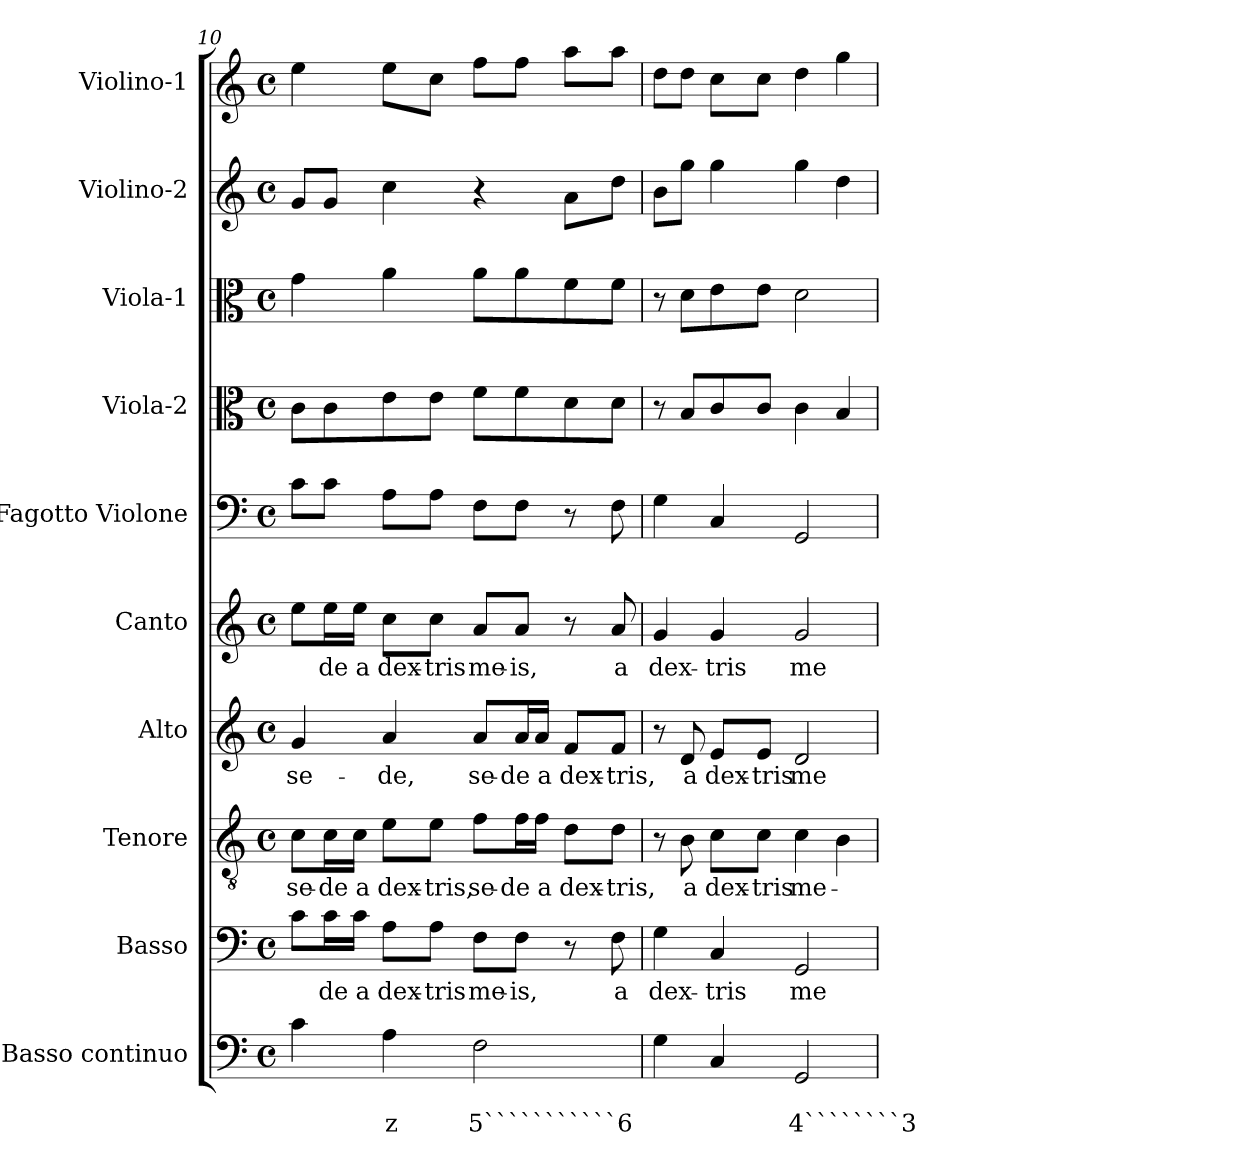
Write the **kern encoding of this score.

**kern	**text	**text	**kern	**text	**kern	**text	**kern	**text	**kern	**text	**kern	**kern	**kern	**kern	**kern
*part10	*part10	*part10	*part9	*part9	*part8	*part8	*part7	*part7	*part6	*part6	*part5	*part4	*part3	*part2	*part1
*staff10	*staff10	*staff10	*staff9	*staff9	*staff8	*staff8	*staff7	*staff7	*staff6	*staff6	*staff5	*staff4	*staff3	*staff2	*staff1
*I"Basso continuo	*	*	*I"Basso	*	*I"Tenore	*	*I"Alto	*	*I"Canto	*	*I"Fagotto Violone	*I"Viola-2	*I"Viola-1	*I"Violino-2	*I"Violino-1
*I'BC	*	*	*I'B	*	*I'T	*	*I'A	*	*I'C	*	*I'Fg	*I'Va2	*I'Va1	*I'Vi2	*I'Vi1
*clefF4	*	*	*clefF4	*	*clefGv2	*	*clefG2	*	*clefG2	*	*clefF4	*clefC3	*clefC3	*clefG2	*clefG2
*k[]	*	*	*k[]	*	*k[]	*	*k[]	*	*k[]	*	*k[]	*k[]	*k[]	*k[]	*k[]
*C:	*	*	*C:	*	*C:	*	*C:	*	*C:	*	*C:	*C:	*C:	*C:	*C:
*M4/4	*	*	*M4/4	*	*M4/4	*	*M4/4	*	*M4/4	*	*M4/4	*M4/4	*M4/4	*M4/4	*M4/4
*met(c)	*	*	*met(c)	*	*met(c)	*	*met(c)	*	*met(c)	*	*met(c)	*met(c)	*met(c)	*met(c)	*met(c)
=10	=10	=10	=10	=10	=10	=10	=10	=10	=10	=10	=10	=10	=10	=10	=10
!	!	!	!	!	!	!LO:LY:b	!	!	!	!	!	!	!	!	!
!	!	!	!	!	!	!	!	!LO:LY:b	!	!	!	!	!	!	!
4c\	.	.	8c\L	.	8c\L	se-	4g/	se-	8ee\L	.	8c\L	8c\L	4g\	8g/L	4ee\
!	!	!	!	!LO:LY:b	!	!	!	!	!	!	!	!	!	!	!
!	!	!	!	!	!	!LO:LY:b	!	!	!	!	!	!	!	!	!
!	!	!	!	!	!	!	!	!	!	!LO:LY:b	!	!	!	!	!
.	.	.	16c\L	-de	16c\L	-de	.	.	16ee\L	-de	8c\J	8c\	.	8g/J	.
!	!	!	!	!LO:LY:b	!	!	!	!	!	!	!	!	!	!	!
!	!	!	!	!	!	!LO:LY:b	!	!	!	!	!	!	!	!	!
!	!	!	!	!	!	!	!	!	!	!LO:LY:b	!	!	!	!	!
.	.	.	16c\JJ	a	16c\JJ	a	.	.	16ee\JJ	a	.	.	.	.	.
!	!	!LO:LY:b	!	!	!	!	!	!	!	!	!	!	!	!	!
!	!	!	!	!LO:LY:b	!	!	!	!	!	!	!	!	!	!	!
!	!	!	!	!	!	!LO:LY:b	!	!	!	!	!	!	!	!	!
!	!	!	!	!	!	!	!	!LO:LY:b	!	!	!	!	!	!	!
!	!	!	!	!	!	!	!	!	!	!LO:LY:b	!	!	!	!	!
4A\	.	z	8A\L	dex-	8e\L	dex-	4a/	-de,	8cc\L	dex-	8A\L	8e\	4a\	4cc\	8ee\L
!	!	!	!	!LO:LY:b	!	!	!	!	!	!	!	!	!	!	!
!	!	!	!	!	!	!LO:LY:b	!	!	!	!	!	!	!	!	!
!	!	!	!	!	!	!	!	!	!	!LO:LY:b	!	!	!	!	!
.	.	.	8A\J	-tris	8e\J	-tris,	.	.	8cc\J	-tris	8A\J	8e\J	.	.	8cc\J
!	!	!LO:LY:b	!	!	!	!	!	!	!	!	!	!	!	!	!
!	!	!	!	!LO:LY:b	!	!	!	!	!	!	!	!	!	!	!
!	!	!	!	!	!	!LO:LY:b	!	!	!	!	!	!	!	!	!
!	!	!	!	!	!	!	!	!LO:LY:b	!	!	!	!	!	!	!
!	!	!	!	!	!	!	!	!	!	!LO:LY:b	!	!	!	!	!
2F\	.	5```````````6	8F\L	me-	8f\L	se-	8a/L	se-	8a/L	me-	8F\L	8f\L	8a\L	4r	8ff\L
!	!	!	!	!LO:LY:b	!	!	!	!	!	!	!	!	!	!	!
!	!	!	!	!	!	!LO:LY:b	!	!	!	!	!	!	!	!	!
!	!	!	!	!	!	!	!	!LO:LY:b	!	!	!	!	!	!	!
!	!	!	!	!	!	!	!	!	!	!LO:LY:b	!	!	!	!	!
.	.	.	8F\J	-is,	16f\L	-de	16a/L	-de	8a/J	-is,	8F\J	8f\	8a\	.	8ff\J
!	!	!	!	!	!	!LO:LY:b	!	!	!	!	!	!	!	!	!
!	!	!	!	!	!	!	!	!LO:LY:b	!	!	!	!	!	!	!
.	.	.	.	.	16f\JJ	a	16a/JJ	a	.	.	.	.	.	.	.
!	!	!	!	!	!	!LO:LY:b	!	!	!	!	!	!	!	!	!
!	!	!	!	!	!	!	!	!LO:LY:b	!	!	!	!	!	!	!
.	.	.	8r	.	8d\L	dex-	8f/L	dex-	8r	.	8r	8d\	8f\	8a\L	8aa\L
!	!	!	!	!LO:LY:b	!	!	!	!	!	!	!	!	!	!	!
!	!	!	!	!	!	!LO:LY:b	!	!	!	!	!	!	!	!	!
!	!	!	!	!	!	!	!	!LO:LY:b	!	!	!	!	!	!	!
!	!	!	!	!	!	!	!	!	!	!LO:LY:b	!	!	!	!	!
.	.	.	8F\	a	8d\J	-tris,	8f/J	-tris,	8a/	a	8F\	8d\J	8f\J	8dd\J	8aa\J
=11	=11	=11	=11	=11	=11	=11	=11	=11	=11	=11	=11	=11	=11	=11	=11
!	!	!	!	!LO:LY:b	!	!	!	!	!	!	!	!	!	!	!
!	!	!	!	!	!	!	!	!	!	!LO:LY:b	!	!	!	!	!
4G\	.	.	4G\	dex-	8r	.	8r	.	4g/	dex-	4G\	8r	8r	8b\L	8dd\L
!	!	!	!	!	!	!LO:LY:b	!	!	!	!	!	!	!	!	!
!	!	!	!	!	!	!	!	!LO:LY:b	!	!	!	!	!	!	!
.	.	.	.	.	8B\	a	8d/	a	.	.	.	8B/L	8d\L	8gg\J	8dd\J
!	!	!	!	!LO:LY:b	!	!	!	!	!	!	!	!	!	!	!
!	!	!	!	!	!	!LO:LY:b	!	!	!	!	!	!	!	!	!
!	!	!	!	!	!	!	!	!LO:LY:b	!	!	!	!	!	!	!
!	!	!	!	!	!	!	!	!	!	!LO:LY:b	!	!	!	!	!
4C/	.	.	4C/	-tris	8c\L	dex-	8e/L	dex-	4g/	-tris	4C/	8c/	8e\	4gg\	8cc\L
!	!	!	!	!	!	!LO:LY:b	!	!	!	!	!	!	!	!	!
!	!	!	!	!	!	!	!	!LO:LY:b	!	!	!	!	!	!	!
.	.	.	.	.	8c\J	-tris	8e/J	-tris	.	.	.	8c/J	8e\J	.	8cc\J
!	!	!LO:LY:b	!	!	!	!	!	!	!	!	!	!	!	!	!
!	!	!	!	!LO:LY:b	!	!	!	!	!	!	!	!	!	!	!
!	!	!	!	!	!	!LO:LY:b	!	!	!	!	!	!	!	!	!
!	!	!	!	!	!	!	!	!LO:LY:b	!	!	!	!	!	!	!
!	!	!	!	!	!	!	!	!	!	!LO:LY:b	!	!	!	!	!
2GG/	.	4````````3	2GG/	me-	4c\	me-	2d/	me-	2g/	me-	2GG/	4c\	2d\	4gg\	4dd\
.	.	.	.	.	4B\	.	.	.	.	.	.	4B/	.	4dd\	4gg\
=	=	=	=	=	=	=	=	=	=	=	=	=	=	=	=
*-	*-	*-	*-	*-	*-	*-	*-	*-	*-	*-	*-	*-	*-	*-	*-
